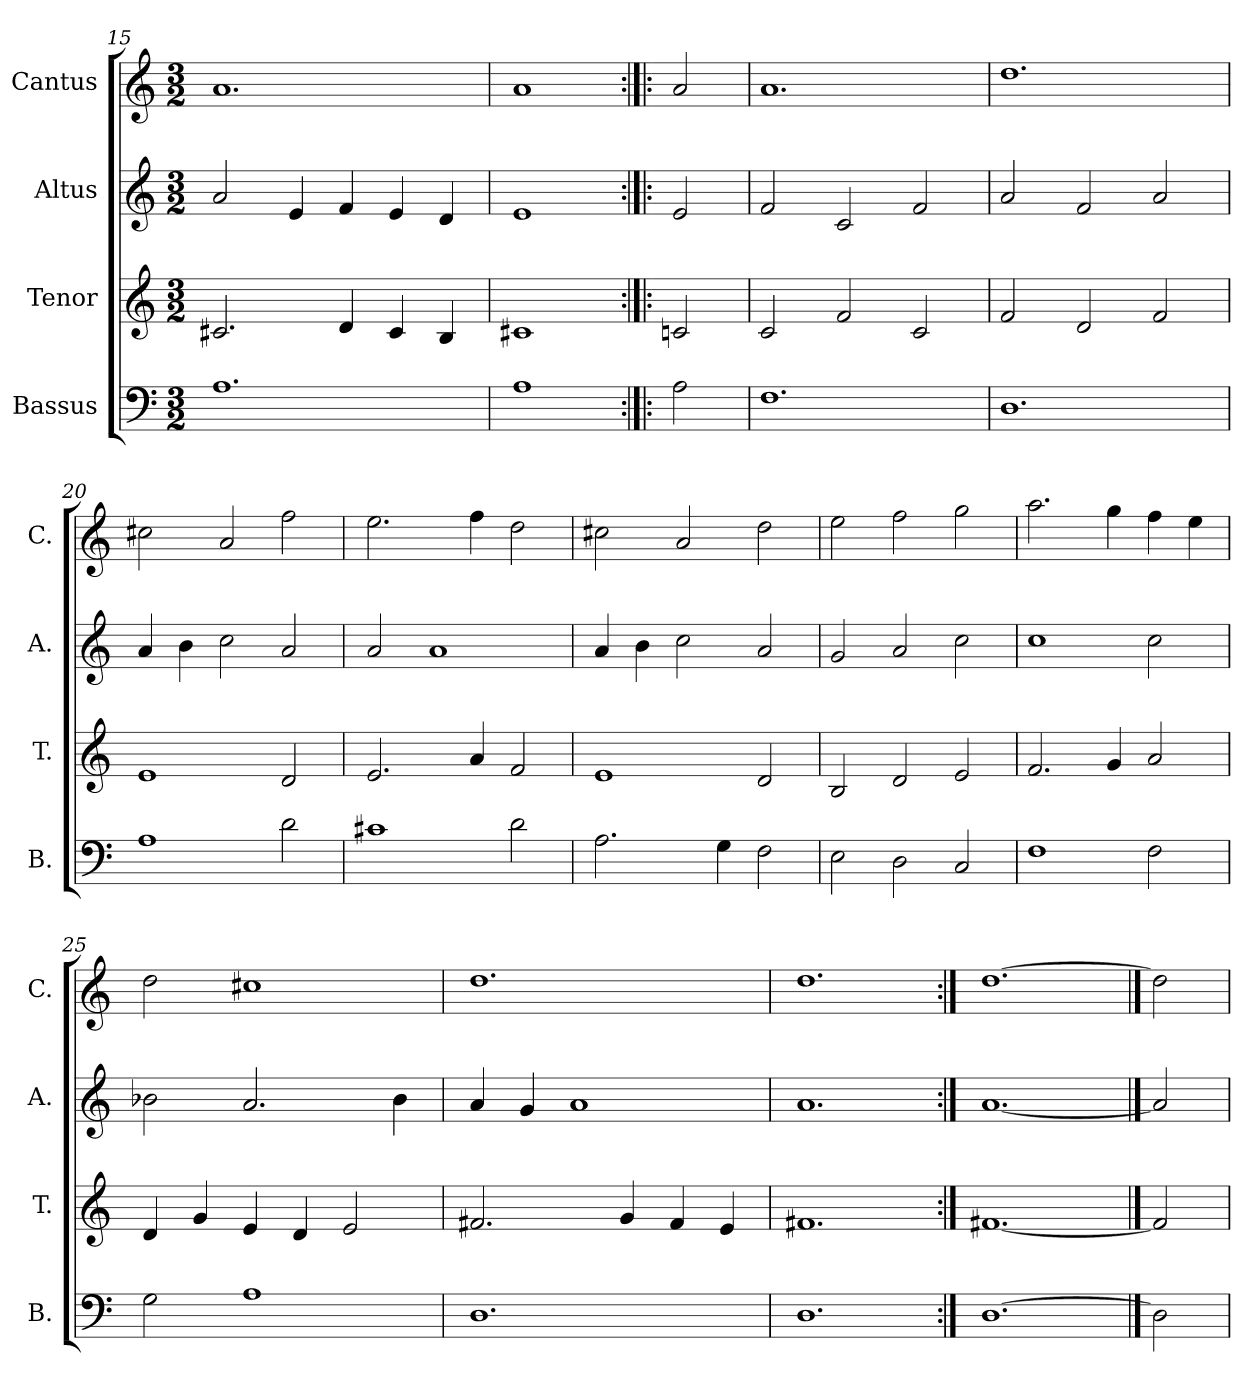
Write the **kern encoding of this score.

**kern	**kern	**kern	**kern
*part4	*part3	*part2	*part1
*staff4	*staff3	*staff2	*staff1
*I"Bassus	*I"Tenor	*I"Altus	*I"Cantus
*I'B.	*I'T.	*I'A.	*I'C.
!!LO:LB:g=z
*clefF4	*clefG2	*clefG2	*clefG2
*k[]	*k[]	*k[]	*k[]
*M3/2	*M3/2	*M3/2	*M3/2
=15	=15	=15	=15
1.A	2.c#X/	2a/	1.a
.	.	4e/	.
.	4d/	4f/	.
.	4c#/	4e/	.
.	4B/	4d/	.
=16	=16	=16	=16
1A	1c#X	1e	1a
=17:|!|:	=17:|!|:	=17:|!|:	=17:|!|:
2A\	2cn/	2e/	2a/
=18	=18	=18	=18
1.F	2c/	2f/	1.a
.	2f/	2c/	.
.	2c/	2f/	.
=19	=19	=19	=19
1.D	2f/	2a/	1.dd
.	2d/	2f/	.
.	2f/	2a/	.
=20	=20	=20	=20
1A	1e	4a/	2cc#X\
.	.	4b\	.
.	.	2cc\	2a/
2d\	2d/	2a/	2ff\
=21	=21	=21	=21
1c#X	2.e/	2a/	2.ee\
.	.	1a	.
.	4a/	.	4ff\
2d\	2f/	.	2dd\
=22	=22	=22	=22
2.A\	1e	4a/	2cc#X\
.	.	4b\	.
.	.	2cc\	2a/
4G\	.	.	.
2F\	2d/	2a/	2dd\
=23	=23	=23	=23
2E\	2B/	2g/	2ee\
2D\	2d/	2a/	2ff\
2C/	2e/	2cc\	2gg\
=24	=24	=24	=24
1F	2.f/	1cc	2.aa\
.	4g/	.	4gg\
2F\	2a/	2cc\	4ff\
.	.	.	4ee\
=25	=25	=25	=25
2G\	4d/	2b-X\	2dd\
.	4g/	.	.
1A	4e/	2.a/	1cc#X
.	4d/	.	.
.	2e/	.	.
.	.	4b-\	.
=26	=26	=26	=26
1.D	2.f#X/	4a/	1.dd
.	.	4g/	.
.	.	1a	.
.	4g/	.	.
.	4f#/	.	.
.	4e/	.	.
=27	=27	=27	=27
1.D	1.f#X	1.a	1.dd
=28:|!	=28:|!	=28:|!	=28:|!
[1.D	[1.f#X	[1.a	[1.dd
==29	==29	==29	==29
2D]	2f#]	2a]	2dd]
=	=	=	=
*-	*-	*-	*-
